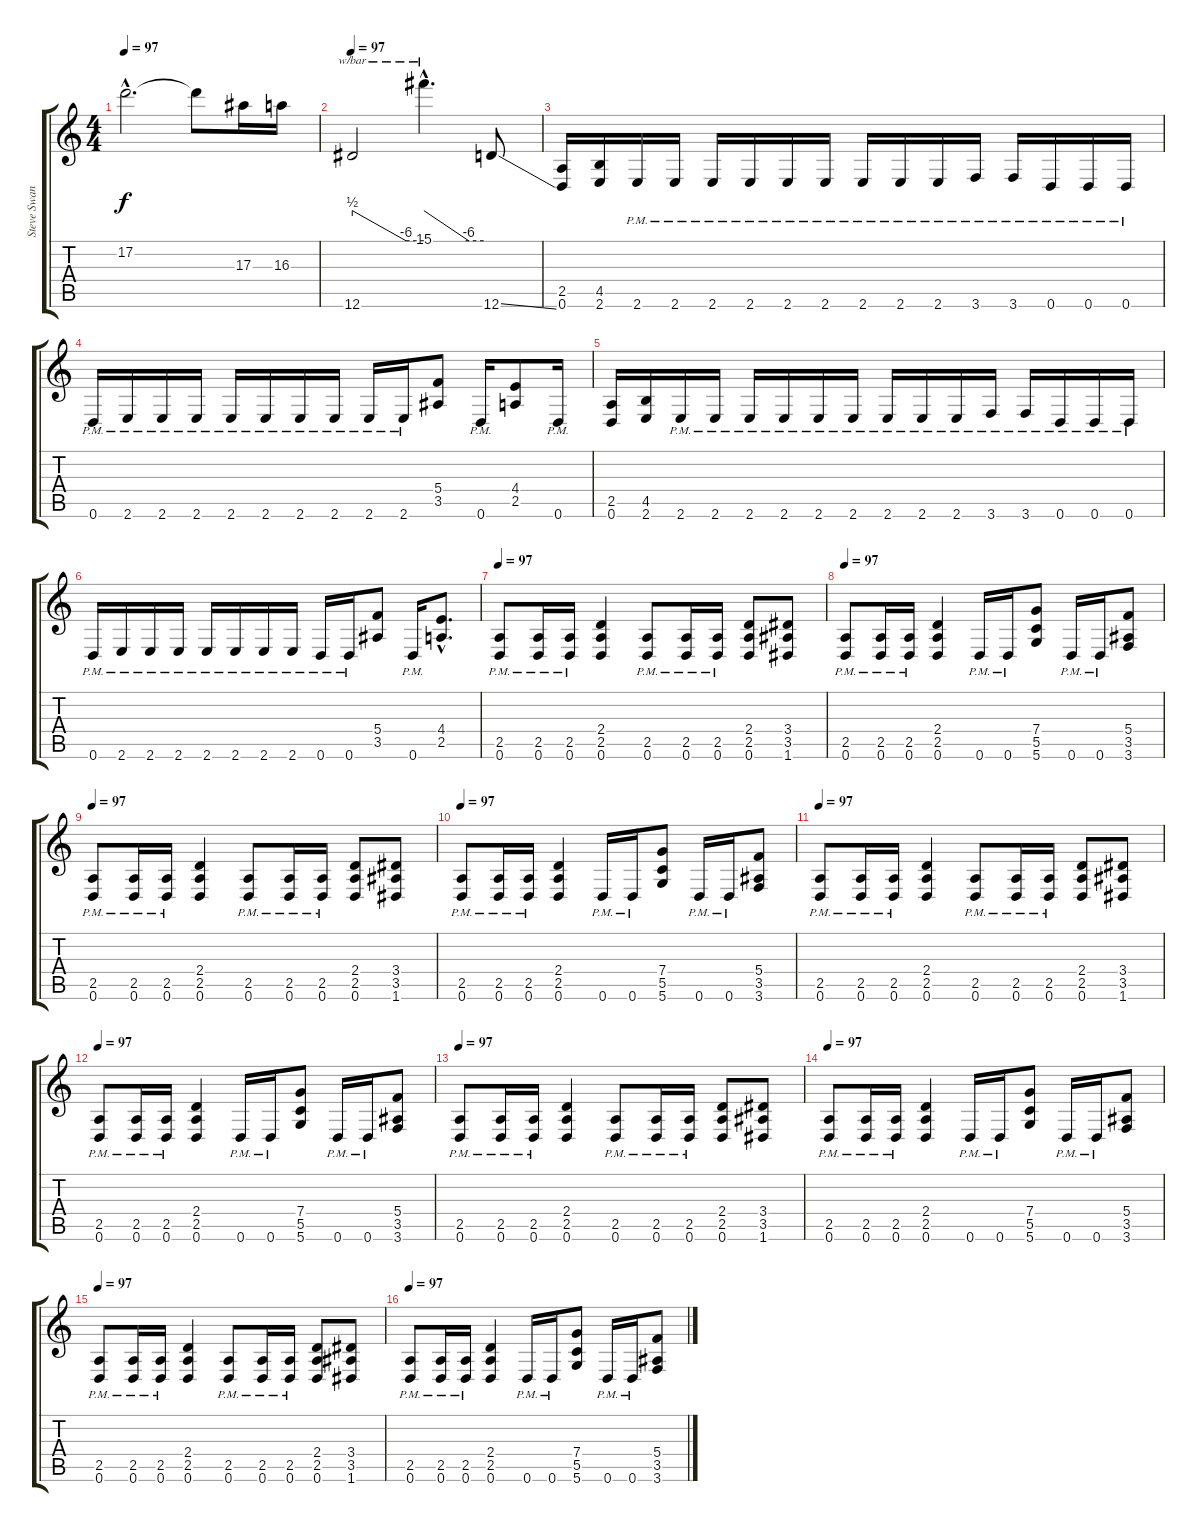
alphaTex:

\track ("Steve Swanson (Rythm Guitar + Solo)" "Steve Swan") {instrument overdrivenguitar}
\staff {score tabs}
\tuning (D4 A3 F3 C3 G2 D2) {hide}
\ts (4 4)
\tempo 97
\clef g2
\ks c
17.2{hac}.2{d dy f} 17.2{t}.8 17.3.16 16.3.16 |
\tempo 97
12.6.2{tbe (custom default 0 2 45 -24 60 -24)} 15.1{hac}.4{d tbe (custom default 0 2 45 -24 60 -24)} 12.6{ss}.8 |
(2.5 0.6).16 (4.5 2.6).16 2.6{pm}.16 2.6{pm}.16 2.6{pm}.16 2.6{pm}.16 2.6{pm}.16 2.6{pm}.16 2.6{pm}.16 2.6{pm}.16 2.6{pm}.16 3.6{pm}.16 3.6{pm}.16 0.6{pm}.16 0.6{pm}.16 0.6{pm}.16 |
0.6{pm}.16 2.6{pm}.16 2.6{pm}.16 2.6{pm}.16 2.6{pm}.16 2.6{pm}.16 2.6{pm}.16 2.6{pm}.16 2.6{pm}.16 2.6{pm}.16 (5.4 3.5).8 0.6{pm}.16 (4.4 2.5).8 0.6{pm}.16 |
(2.5 0.6).16 (4.5 2.6).16 2.6{pm}.16 2.6{pm}.16 2.6{pm}.16 2.6{pm}.16 2.6{pm}.16 2.6{pm}.16 2.6{pm}.16 2.6{pm}.16 2.6{pm}.16 3.6{pm}.16 3.6{pm}.16 0.6{pm}.16 0.6{pm}.16 0.6{pm}.16 |
0.6{pm}.16 2.6{pm}.16 2.6{pm}.16 2.6{pm}.16 2.6{pm}.16 2.6{pm}.16 2.6{pm}.16 2.6{pm}.16 0.6{pm}.16 0.6{pm}.16 (5.4 3.5).8 0.6{pm}.16 (4.4{hac} 2.5{hac}).8{d} |
\tempo 97
(2.5{pm} 0.6{pm}).8 (2.5{pm} 0.6{pm}).16 (2.5{pm} 0.6{pm}).16 (2.4 2.5 0.6).4 (2.5{pm} 0.6{pm}).8 (2.5{pm} 0.6{pm}).16 (2.5{pm} 0.6{pm}).16 (2.4 2.5 0.6).8 (3.4 3.5 1.6).8 |
\tempo 97
(2.5{pm} 0.6{pm}).8 (2.5{pm} 0.6{pm}).16 (2.5{pm} 0.6{pm}).16 (2.4 2.5 0.6).4 0.6{pm}.16 0.6{pm}.16 (7.4 5.5 5.6).8 0.6{pm}.16 0.6{pm}.16 (5.4 3.5 3.6).8 |
\tempo 97
(2.5{pm} 0.6{pm}).8 (2.5{pm} 0.6{pm}).16 (2.5{pm} 0.6{pm}).16 (2.4 2.5 0.6).4 (2.5{pm} 0.6{pm}).8 (2.5{pm} 0.6{pm}).16 (2.5{pm} 0.6{pm}).16 (2.4 2.5 0.6).8 (3.4 3.5 1.6).8 |
\tempo 97
(2.5{pm} 0.6{pm}).8 (2.5{pm} 0.6{pm}).16 (2.5{pm} 0.6{pm}).16 (2.4 2.5 0.6).4 0.6{pm}.16 0.6{pm}.16 (7.4 5.5 5.6).8 0.6{pm}.16 0.6{pm}.16 (5.4 3.5 3.6).8 |
\tempo 97
(2.5{pm} 0.6{pm}).8 (2.5{pm} 0.6{pm}).16 (2.5{pm} 0.6{pm}).16 (2.4 2.5 0.6).4 (2.5{pm} 0.6{pm}).8 (2.5{pm} 0.6{pm}).16 (2.5{pm} 0.6{pm}).16 (2.4 2.5 0.6).8 (3.4 3.5 1.6).8 |
\tempo 97
(2.5{pm} 0.6{pm}).8 (2.5{pm} 0.6{pm}).16 (2.5{pm} 0.6{pm}).16 (2.4 2.5 0.6).4 0.6{pm}.16 0.6{pm}.16 (7.4 5.5 5.6).8 0.6{pm}.16 0.6{pm}.16 (5.4 3.5 3.6).8 |
\tempo 97
(2.5{pm} 0.6{pm}).8 (2.5{pm} 0.6{pm}).16 (2.5{pm} 0.6{pm}).16 (2.4 2.5 0.6).4 (2.5{pm} 0.6{pm}).8 (2.5{pm} 0.6{pm}).16 (2.5{pm} 0.6{pm}).16 (2.4 2.5 0.6).8 (3.4 3.5 1.6).8 |
\tempo 97
(2.5{pm} 0.6{pm}).8 (2.5{pm} 0.6{pm}).16 (2.5{pm} 0.6{pm}).16 (2.4 2.5 0.6).4 0.6{pm}.16 0.6{pm}.16 (7.4 5.5 5.6).8 0.6{pm}.16 0.6{pm}.16 (5.4 3.5 3.6).8 |
\tempo 97
(2.5{pm} 0.6{pm}).8 (2.5{pm} 0.6{pm}).16 (2.5{pm} 0.6{pm}).16 (2.4 2.5 0.6).4 (2.5{pm} 0.6{pm}).8 (2.5{pm} 0.6{pm}).16 (2.5{pm} 0.6{pm}).16 (2.4 2.5 0.6).8 (3.4 3.5 1.6).8 |
\tempo 97
(2.5{pm} 0.6{pm}).8 (2.5{pm} 0.6{pm}).16 (2.5{pm} 0.6{pm}).16 (2.4 2.5 0.6).4 0.6{pm}.16 0.6{pm}.16 (7.4 5.5 5.6).8 0.6{pm}.16 0.6{pm}.16 (5.4 3.5 3.6).8
